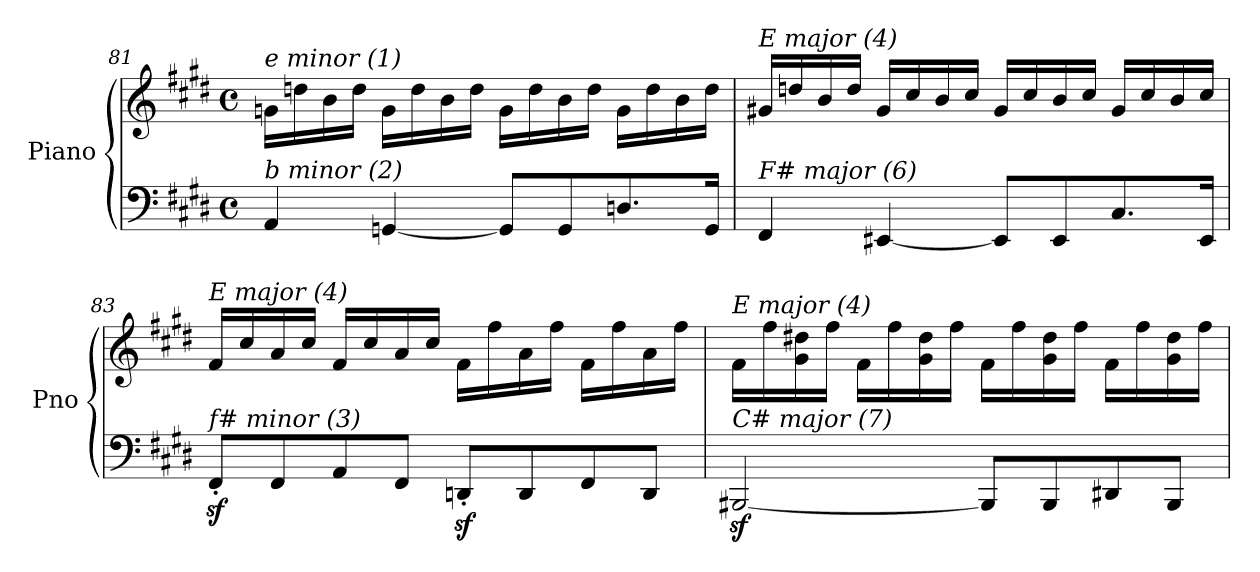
**kern	**kern	**dynam
*part1	*part1	*part1
*staff2	*staff1	*staff1/2
*I"Piano	*	*
*I'Pno	*	*
*clefF4	*clefG2	*
*k[f#c#g#d#]	*k[f#c#g#d#]	*
*M4/4	*M4/4	*
*met(c)	*met(c)	*
=81	=81	=81
!	!LO:TX:i:t=e minor (1)	!
!LO:TX:i:t=b minor (2)	!	!
4AA/	16gn\LL	.
.	16ddn\	.
.	16b\	.
.	16dd\JJ	.
!	!	!LO:DY:a=2
[4GGn/	16g\LL	other-dynamics
.	16dd\	.
.	16b\	.
.	16dd\JJ	.
8GG/L]	16g\LL	.
.	16dd\	.
8GG/	16b\	.
.	16dd\JJ	.
8.Dn/	16g\LL	.
.	16dd\	.
.	16b\	.
16GG/Jk	16dd\JJ	.
!!LO:LB:g=z
=82	=82	=82
!	!LO:TX:i:t=E major (4)	!
!LO:TX:i:t=F# major (6)	!	!
4FF#/	16g#X/LL	.
.	16ddn/	.
.	16b/	.
.	16dd/JJ	.
[4EE#X/	16g#/LL	.
.	16cc#/	.
.	16b/	.
.	16cc#/JJ	.
8EE#/L]	16g#/LL	.
.	16cc#/	.
8EE#/	16b/	.
.	16cc#/JJ	.
8.C#/	16g#/LL	.
.	16cc#/	.
.	16b/	.
16EE#/Jk	16cc#/JJ	.
=83	=83	=83
!	!LO:TX:i:t=E major (4)	!
!LO:TX:i:t=f# minor (3)	!	!
8FF#z>'/L	16f#/LL	.
.	16cc#/	.
8FF#/	16a/	.
.	16cc#/JJ	.
8AA/	16f#/LL	.
.	16cc#/	.
8FF#/J	16a/	.
.	16cc#/JJ	.
8DDnz>'/L	16f#\LL	.
.	16ff#\	.
8DD/	16a\	.
.	16ff#\JJ	.
8FF#/	16f#\LL	.
.	16ff#\	.
8DD/J	16a\	.
.	16ff#\JJ	.
=84	=84	=84
!	!LO:TX:i:t=E major (4)	!
!LO:TX:i:t=C# major (7)	!	!
[2BBB#Xz>/	16f#\LL	.
.	16ff#\	.
.	16g#\ 16dd#X\	.
.	16ff#\JJ	.
.	16f#\LL	.
.	16ff#\	.
.	16g#\ 16dd#\	.
.	16ff#\JJ	.
8BBB#/L]	16f#\LL	.
.	16ff#\	.
8BBB#/	16g#\ 16dd#\	.
.	16ff#\JJ	.
8DD#X/	16f#\LL	.
.	16ff#\	.
8BBB#/J	16g#\ 16dd#\	.
.	16ff#\JJ	.
=	=	=
*-	*-	*-
